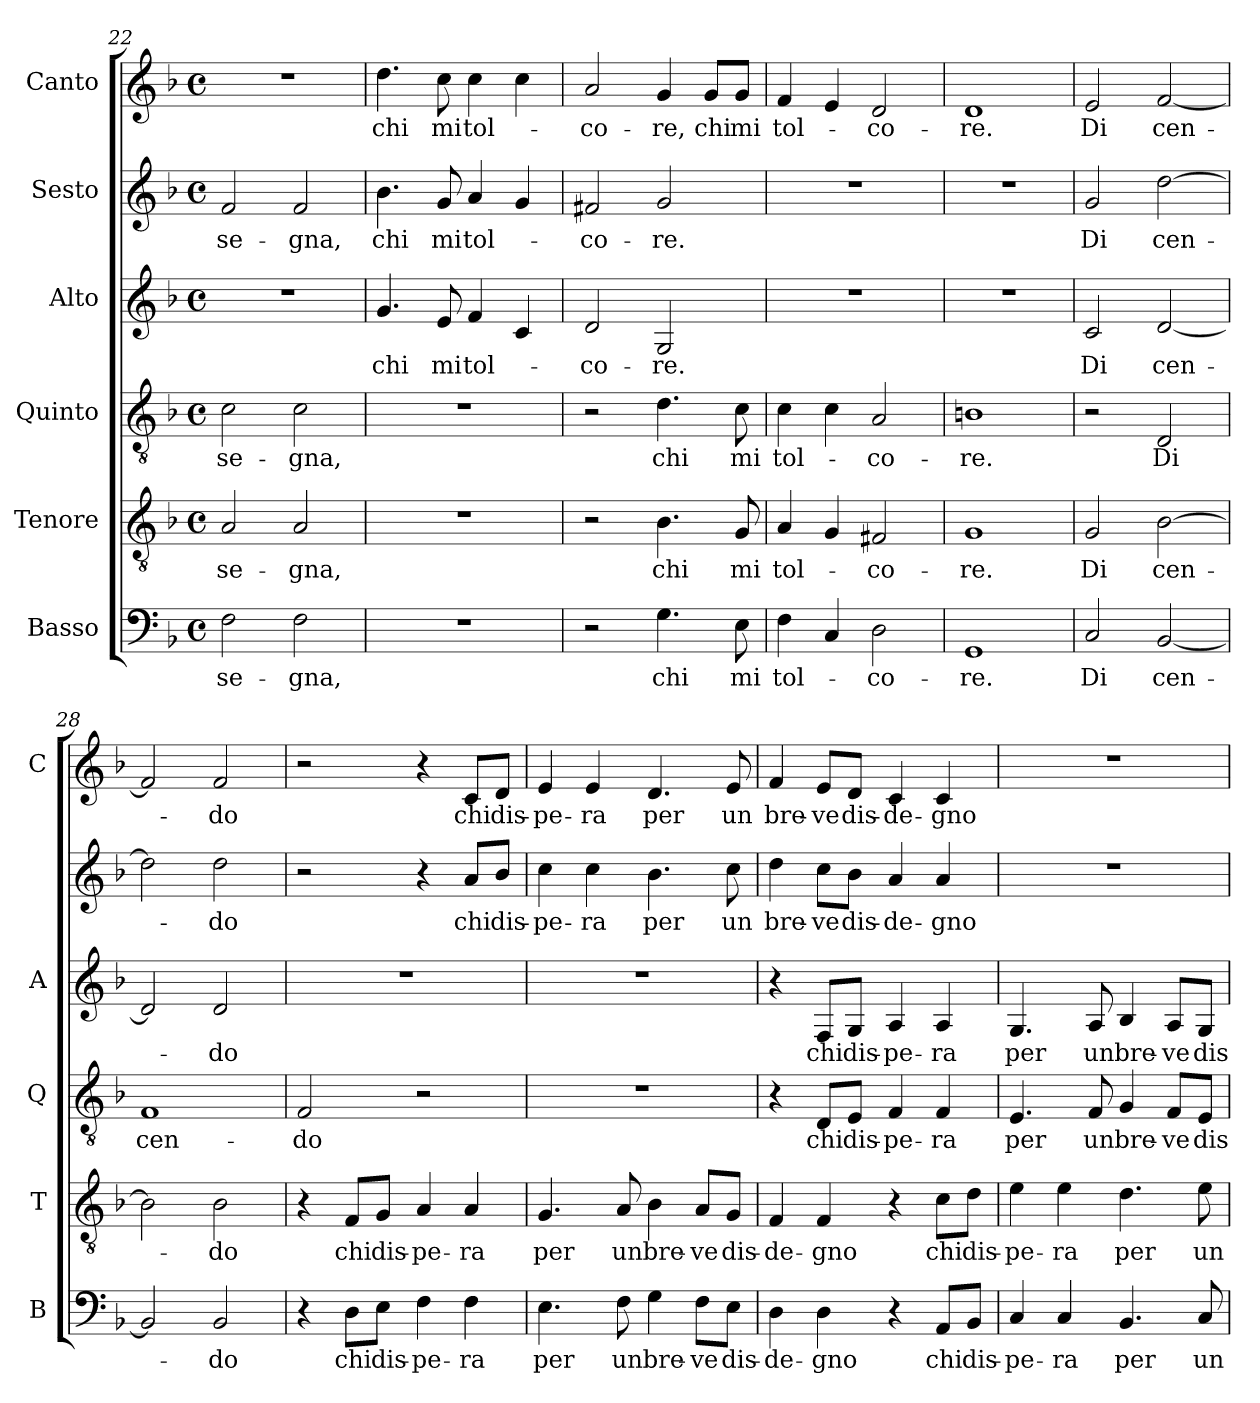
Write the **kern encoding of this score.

**kern	**text	**kern	**text	**kern	**text	**kern	**text	**kern	**text	**kern	**text
*part6	*part6	*part5	*part5	*part4	*part4	*part3	*part3	*part2	*part2	*part1	*part1
*staff6	*staff6	*staff5	*staff5	*staff4	*staff4	*staff3	*staff3	*staff2	*staff2	*staff1	*staff1
*I"Basso	*	*I"Tenore	*	*I"Quinto	*	*I"Alto	*	*I"Sesto	*	*I"Canto	*
*I'B	*	*I'T	*	*I'Q	*	*I'A	*	*	*	*I'C	*
*clefF4	*	*clefGv2	*	*clefGv2	*	*clefG2	*	*clefG2	*	*clefG2	*
*k[b-]	*	*k[b-]	*	*k[b-]	*	*k[b-]	*	*k[b-]	*	*k[b-]	*
*F:	*	*F:	*	*F:	*	*F:	*	*F:	*	*F:	*
*M4/4	*	*M4/4	*	*M4/4	*	*M4/4	*	*M4/4	*	*M4/4	*
*met(c)	*	*met(c)	*	*met(c)	*	*met(c)	*	*met(c)	*	*met(c)	*
=22	=22	=22	=22	=22	=22	=22	=22	=22	=22	=22	=22
!	!LO:LY:b	!	!LO:LY:b	!	!LO:LY:b	!	!	!	!LO:LY:b	!	!
2F\	-se-	2A/	-se-	2c\	-se-	1r	.	2f/	-se-	1r	.
!	!LO:LY:b	!	!LO:LY:b	!	!LO:LY:b	!	!	!	!LO:LY:b	!	!
2F\	-gna,	2A/	-gna,	2c\	-gna,	.	.	2f/	-gna,	.	.
=23	=23	=23	=23	=23	=23	=23	=23	=23	=23	=23	=23
!	!	!	!	!	!	!	!LO:LY:b	!	!LO:LY:b	!	!LO:LY:b
1r	.	1r	.	1r	.	4.g/	chi	4.b-\	chi	4.dd\	chi
!	!	!	!	!	!	!	!LO:LY:b	!	!LO:LY:b	!	!LO:LY:b
.	.	.	.	.	.	8e/	mi	8g/	mi	8cc\	mi
!	!	!	!	!	!	!	!LO:LY:b	!	!LO:LY:b	!	!LO:LY:b
.	.	.	.	.	.	4f/	tol-	4a/	tol-	4cc\	tol-
.	.	.	.	.	.	4c/	.	4g/	.	4cc\	.
=24	=24	=24	=24	=24	=24	=24	=24	=24	=24	=24	=24
!	!	!	!	!	!	!	!LO:LY:b	!	!LO:LY:b	!	!LO:LY:b
2r	.	2r	.	2r	.	2d/	-co-	2f#X/	-co-	2a/	-co-
!	!LO:LY:b	!	!LO:LY:b	!	!LO:LY:b	!	!LO:LY:b	!	!LO:LY:b	!	!LO:LY:b
4.G\	chi	4.B-\	chi	4.d\	chi	2G/	-re.	2g/	-re.	4g/	-re,
!	!	!	!	!	!	!	!	!	!	!	!LO:LY:b
.	.	.	.	.	.	.	.	.	.	8g/L	chi
!	!LO:LY:b	!	!LO:LY:b	!	!LO:LY:b	!	!	!	!	!	!LO:LY:b
8E\	mi	8G/	mi	8c\	mi	.	.	.	.	8g/J	mi
=25	=25	=25	=25	=25	=25	=25	=25	=25	=25	=25	=25
!	!LO:LY:b	!	!LO:LY:b	!	!LO:LY:b	!	!	!	!	!	!LO:LY:b
4F\	tol-	4A/	tol-	4c\	tol-	1r	.	1r	.	4f/	tol-
4C/	.	4G/	.	4c\	.	.	.	.	.	4e/	.
!	!LO:LY:b	!	!LO:LY:b	!	!LO:LY:b	!	!	!	!	!	!LO:LY:b
2D\	-co-	2F#X/	-co-	2A/	-co-	.	.	.	.	2d/	-co-
=26	=26	=26	=26	=26	=26	=26	=26	=26	=26	=26	=26
!	!LO:LY:b	!	!LO:LY:b	!	!LO:LY:b	!	!	!	!	!	!LO:LY:b
1GG	-re.	1G	-re.	1Bn	-re.	1r	.	1r	.	1d	-re.
!!LO:LB:g=z
=27	=27	=27	=27	=27	=27	=27	=27	=27	=27	=27	=27
!	!LO:LY:b	!	!LO:LY:b	!	!	!	!LO:LY:b	!	!LO:LY:b	!	!LO:LY:b
2C/	Di	2G/	Di	2r	.	2c/	Di	2g/	Di	2e/	Di
!	!LO:LY:b	!	!LO:LY:b	!	!LO:LY:b	!	!LO:LY:b	!	!LO:LY:b	!	!LO:LY:b
[2BB-/	cen-	[2B-\	cen-	2D/	Di	[2d/	cen-	[2dd\	cen-	[2f/	cen-
=28	=28	=28	=28	=28	=28	=28	=28	=28	=28	=28	=28
!	!	!	!	!	!LO:LY:b	!	!	!	!	!	!
2BB-/]	.	2B-\]	.	1F	cen-	2d/]	.	2dd\]	.	2f/]	.
!	!LO:LY:b	!	!LO:LY:b	!	!	!	!LO:LY:b	!	!LO:LY:b	!	!LO:LY:b
2BB-/	-do	2B-\	-do	.	.	2d/	-do	2dd\	-do	2f/	-do
=29	=29	=29	=29	=29	=29	=29	=29	=29	=29	=29	=29
!	!	!	!	!	!LO:LY:b	!	!	!	!	!	!
4r	.	4r	.	2F/	-do	1r	.	2r	.	2r	.
!	!LO:LY:b	!	!LO:LY:b	!	!	!	!	!	!	!	!
8D\L	chi	8F/L	chi	.	.	.	.	.	.	.	.
!	!LO:LY:b	!	!LO:LY:b	!	!	!	!	!	!	!	!
8E\J	dis-	8G/J	dis-	.	.	.	.	.	.	.	.
!	!LO:LY:b	!	!LO:LY:b	!	!	!	!	!	!	!	!
4F\	-pe-	4A/	-pe-	2r	.	.	.	4r	.	4r	.
!	!LO:LY:b	!	!LO:LY:b	!	!	!	!	!	!LO:LY:b	!	!LO:LY:b
4F\	-ra	4A/	-ra	.	.	.	.	8a/L	chi	8c/L	chi
!	!	!	!	!	!	!	!	!	!LO:LY:b	!	!LO:LY:b
.	.	.	.	.	.	.	.	8b-/J	dis-	8d/J	dis-
=30	=30	=30	=30	=30	=30	=30	=30	=30	=30	=30	=30
!	!LO:LY:b	!	!LO:LY:b	!	!	!	!	!	!LO:LY:b	!	!LO:LY:b
4.E\	per	4.G/	per	1r	.	1r	.	4cc\	-pe-	4e/	-pe-
!	!	!	!	!	!	!	!	!	!LO:LY:b	!	!LO:LY:b
.	.	.	.	.	.	.	.	4cc\	-ra	4e/	-ra
!	!LO:LY:b	!	!LO:LY:b	!	!	!	!	!	!	!	!
8F\	un	8A/	un	.	.	.	.	.	.	.	.
!	!LO:LY:b	!	!LO:LY:b	!	!	!	!	!	!LO:LY:b	!	!LO:LY:b
4G\	bre-	4B-\	bre-	.	.	.	.	4.b-\	per	4.d/	per
!	!LO:LY:b	!	!LO:LY:b	!	!	!	!	!	!	!	!
8F\L	-ve	8A/L	-ve	.	.	.	.	.	.	.	.
!	!LO:LY:b	!	!LO:LY:b	!	!	!	!	!	!LO:LY:b	!	!LO:LY:b
8E\J	dis-	8G/J	dis-	.	.	.	.	8cc\	un	8e/	un
=31	=31	=31	=31	=31	=31	=31	=31	=31	=31	=31	=31
!	!LO:LY:b	!	!LO:LY:b	!	!	!	!	!	!LO:LY:b	!	!LO:LY:b
4D\	-de-	4F/	-de-	4r	.	4r	.	4dd\	bre-	4f/	bre-
!	!LO:LY:b	!	!LO:LY:b	!	!LO:LY:b	!	!LO:LY:b	!	!LO:LY:b	!	!LO:LY:b
4D\	-gno	4F/	-gno	8D/L	chi	8F/L	chi	8cc\L	-ve	8e/L	-ve
!	!	!	!	!	!LO:LY:b	!	!LO:LY:b	!	!LO:LY:b	!	!LO:LY:b
.	.	.	.	8E/J	dis-	8G/J	dis-	8b-\J	dis-	8d/J	dis-
!	!	!	!	!	!LO:LY:b	!	!LO:LY:b	!	!LO:LY:b	!	!LO:LY:b
4r	.	4r	.	4F/	-pe-	4A/	-pe-	4a/	-de-	4c/	-de-
!	!LO:LY:b	!	!LO:LY:b	!	!LO:LY:b	!	!LO:LY:b	!	!LO:LY:b	!	!LO:LY:b
8AA/L	chi	8c\L	chi	4F/	-ra	4A/	-ra	4a/	-gno	4c/	-gno
!	!LO:LY:b	!	!LO:LY:b	!	!	!	!	!	!	!	!
8BB-/J	dis-	8d\J	dis-	.	.	.	.	.	.	.	.
=32	=32	=32	=32	=32	=32	=32	=32	=32	=32	=32	=32
!	!LO:LY:b	!	!LO:LY:b	!	!LO:LY:b	!	!LO:LY:b	!	!	!	!
4C/	-pe-	4e\	-pe-	4.E/	per	4.G/	per	1r	.	1r	.
!	!LO:LY:b	!	!LO:LY:b	!	!	!	!	!	!	!	!
4C/	-ra	4e\	-ra	.	.	.	.	.	.	.	.
!	!	!	!	!	!LO:LY:b	!	!LO:LY:b	!	!	!	!
.	.	.	.	8F/	un	8A/	un	.	.	.	.
!	!LO:LY:b	!	!LO:LY:b	!	!LO:LY:b	!	!LO:LY:b	!	!	!	!
4.BB-/	per	4.d\	per	4G/	bre-	4B-/	bre-	.	.	.	.
!	!	!	!	!	!LO:LY:b	!	!LO:LY:b	!	!	!	!
.	.	.	.	8F/L	-ve	8A/L	-ve	.	.	.	.
!	!LO:LY:b	!	!LO:LY:b	!	!LO:LY:b	!	!LO:LY:b	!	!	!	!
8C/	un	8e\	un	8E/J	dis-	8G/J	dis-	.	.	.	.
=	=	=	=	=	=	=	=	=	=	=	=
*-	*-	*-	*-	*-	*-	*-	*-	*-	*-	*-	*-
